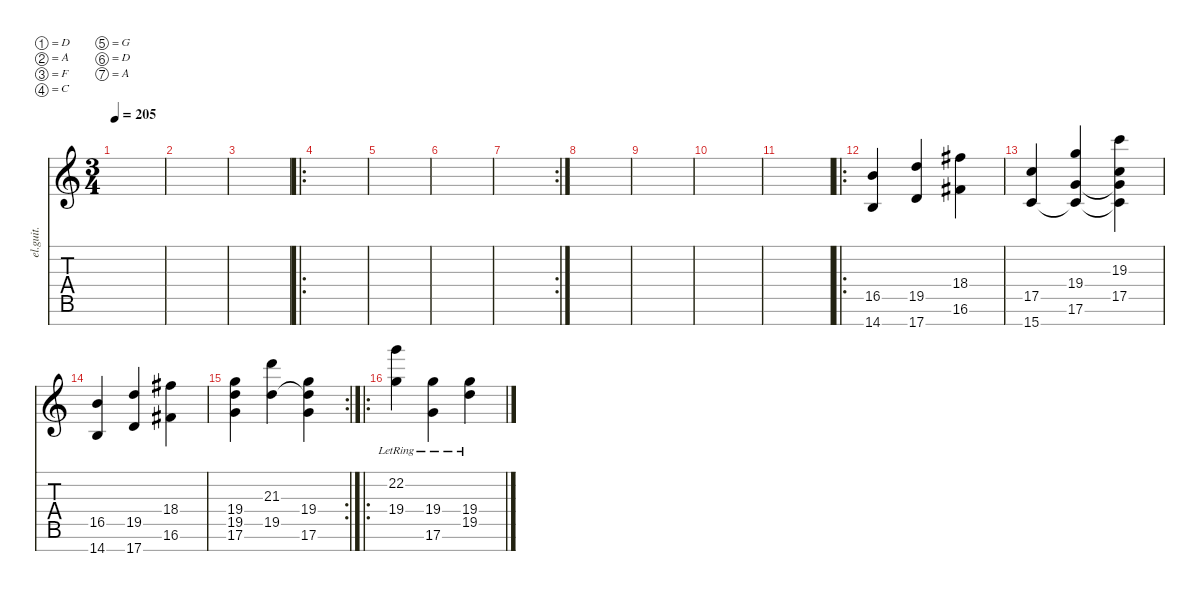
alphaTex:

\defaultSystemsLayout 4
\hideDynamics
\bracketExtendMode nobrackets
\otherSystemsTrackNameOrientation horizontal
\track ("Clean Guitar" "el.guit.") {mute instrument drawbarorgan}
\staff {score tabs}
\tuning (D4 A3 F3 C3 G2 D2 A1)
\displaytranspose 12
\ts (3 4)
\tempo 205
\clef g2
\ks c
|
|
|
\ro
|
|
|
\rc 2
|
|
|
|
|
\ro
(14.7 16.5).4 (17.7 19.5).4 (16.6{acc #} 18.4{acc #}).4 |
(15.7 17.5).4 (17.6 15.7{t} 19.4).4 (17.5 17.6{t} 15.7{t} 19.3).4 |
(14.7 16.5).4 (17.7 19.5).4 (16.6{acc #} 18.4{acc #}).4 |
\rc 2
(17.6 19.5 19.4).4 (19.5 21.3).4 (17.6 19.5{t} 19.4).4 |
\ro
(19.4{lr} 22.2).4{dy f} (17.6{lr} 19.4).4 (19.5{lr} 19.4).4
